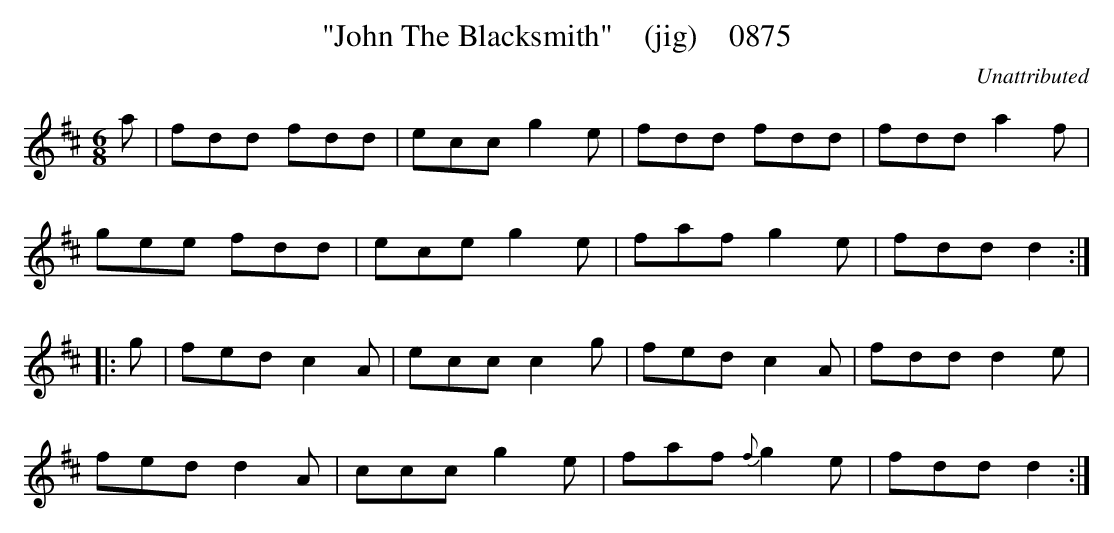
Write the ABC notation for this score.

X:1
T:"John The Blacksmith"    (jig)    0875
C:Unattributed
BRENNAN June 2003 (HTTP://WWW.SOSYOURMOM.COM)
M:6/8
L:1/8
K:D
a|fdd fdd|ecc g2e|fdd fdd|fdd a2f|
gee fdd|ece g2e|faf g2e|fdd d2:|
|:g|fed c2A|ecc c2g|fed c2A|fdd d2e|
fed d2A|ccc g2e|faf {f}g2e|fdd d2:|
